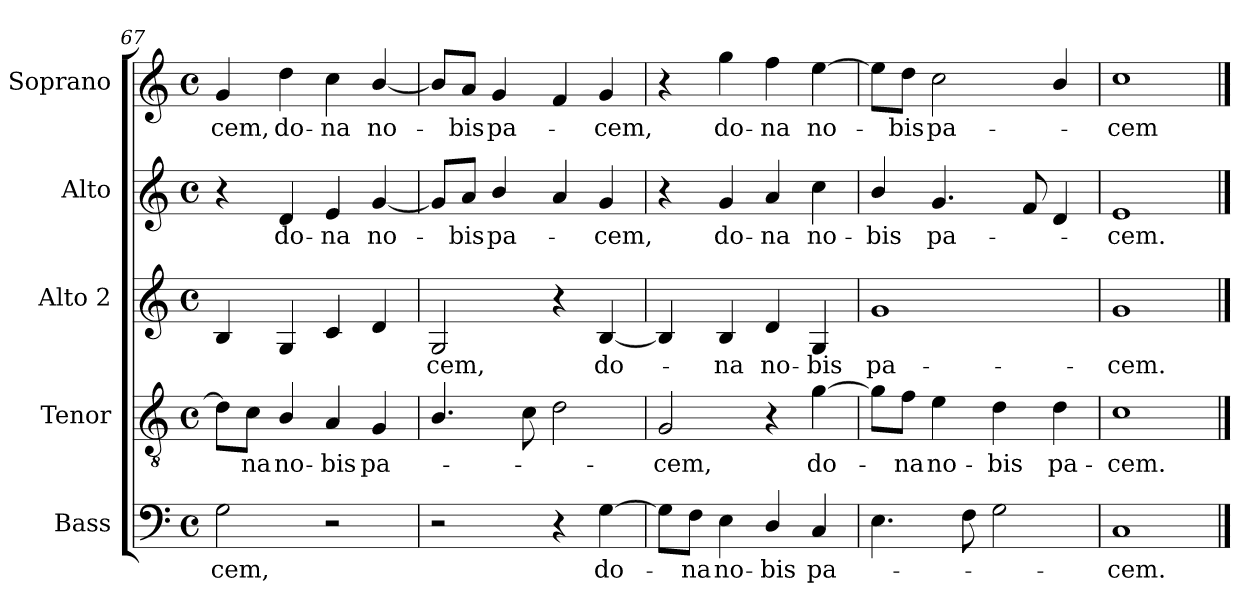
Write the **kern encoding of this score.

**kern	**text	**kern	**text	**kern	**text	**kern	**text	**kern	**text
*part5	*part5	*part4	*part4	*part3	*part3	*part2	*part2	*part1	*part1
*staff5	*staff5	*staff4	*staff4	*staff3	*staff3	*staff2	*staff2	*staff1	*staff1
*I"Bass	*	*I"Tenor	*	*I"Alto 2	*	*I"Alto	*	*I"Soprano	*
*I'B.	*	*I'T.	*	*I'A2.	*	*I'A.	*	*I'S.	*
*clefF4	*	*clefGv2	*	*clefG2	*	*clefG2	*	*clefG2	*
*	*	*ITrd7c12	*	*	*	*	*	*	*
*k[]	*	*k[]	*	*k[]	*	*k[]	*	*k[]	*
*C:	*	*C:	*	*C:	*	*C:	*	*C:	*
*M4/4	*	*M4/4	*	*M4/4	*	*M4/4	*	*M4/4	*
*met(c)	*	*met(c)	*	*met(c)	*	*met(c)	*	*met(c)	*
=67	=67	=67	=67	=67	=67	=67	=67	=67	=67
!	!LO:LY:b:color=#000000	!	!	!	!	!	!	!	!
!	!	!	!	!	!	!	!	!	!LO:LY:b:color=#000000
2Gi\	-cem,	8Di\L]	.	4Bi/	.	4r	.	4gi/	-cem,
!	!	!	!LO:LY:b:color=#000000	!	!	!	!	!	!
.	.	8Ci\J	-na	.	.	.	.	.	.
!	!	!	!LO:LY:b:color=#000000	!	!	!	!	!	!
!	!	!	!	!	!	!	!LO:LY:b:color=#000000	!	!
!	!	!	!	!	!	!	!	!	!LO:LY:b:color=#000000
.	.	4BBi/	no-	4Gi/	.	4di/	do-	4ddi\	do-
!	!	!	!LO:LY:b:color=#000000	!	!	!	!	!	!
!	!	!	!	!	!	!	!LO:LY:b:color=#000000	!	!
!	!	!	!	!	!	!	!	!	!LO:LY:b:color=#000000
2r	.	4AAi/	-bis	4ci/	.	4ei/	-na	4cci\	-na
!	!	!	!LO:LY:b:color=#000000	!	!	!	!	!	!
!	!	!	!	!	!	!	!LO:LY:b:color=#000000	!	!
!	!	!	!	!	!	!	!	!	!LO:LY:b:color=#000000
.	.	4GGi/	pa-	4di/	.	[4gi/	no-	[4bi/	no-
=68	=68	=68	=68	=68	=68	=68	=68	=68	=68
!	!	!	!	!	!LO:LY:b:color=#000000	!	!	!	!
2r	.	4.BBi/	.	2Gi/	-cem,	8gi/L]	.	8bi/L]	.
!	!	!	!	!	!	!	!LO:LY:b:color=#000000	!	!
!	!	!	!	!	!	!	!	!	!LO:LY:b:color=#000000
.	.	.	.	.	.	8ai/J	-bis	8ai/J	-bis
!	!	!	!	!	!	!	!LO:LY:b:color=#000000	!	!
!	!	!	!	!	!	!	!	!	!LO:LY:b:color=#000000
.	.	.	.	.	.	4bi/	pa-	4gi/	pa-
.	.	8Ci\	.	.	.	.	.	.	.
4r	.	2Di\	.	4r	.	4ai/	.	4fi/	.
!	!LO:LY:b:color=#000000	!	!	!	!	!	!	!	!
!	!	!	!	!	!LO:LY:b:color=#000000	!	!	!	!
!	!	!	!	!	!	!	!LO:LY:b:color=#000000	!	!
!	!	!	!	!	!	!	!	!	!LO:LY:b:color=#000000
[4Gi\	do-	.	.	[4Bi/	do-	4gi/	-cem,	4gi/	-cem,
=69	=69	=69	=69	=69	=69	=69	=69	=69	=69
!	!	!	!LO:LY:b:color=#000000	!	!	!	!	!	!
8Gi\L]	.	2GGi/	-cem,	4Bi/]	.	4r	.	4r	.
!	!LO:LY:b:color=#000000	!	!	!	!	!	!	!	!
8Fi\J	-na	.	.	.	.	.	.	.	.
!	!LO:LY:b:color=#000000	!	!	!	!	!	!	!	!
!	!	!	!	!	!LO:LY:b:color=#000000	!	!	!	!
!	!	!	!	!	!	!	!LO:LY:b:color=#000000	!	!
!	!	!	!	!	!	!	!	!	!LO:LY:b:color=#000000
4Ei\	no-	.	.	4Bi/	-na	4gi/	do-	4ggi\	do-
!	!LO:LY:b:color=#000000	!	!	!	!	!	!	!	!
!	!	!	!	!	!LO:LY:b:color=#000000	!	!	!	!
!	!	!	!	!	!	!	!LO:LY:b:color=#000000	!	!
!	!	!	!	!	!	!	!	!	!LO:LY:b:color=#000000
4Di/	-bis	4r	.	4di/	no-	4ai/	-na	4ffi\	-na
!	!LO:LY:b:color=#000000	!	!	!	!	!	!	!	!
!	!	!	!LO:LY:b:color=#000000	!	!	!	!	!	!
!	!	!	!	!	!LO:LY:b:color=#000000	!	!	!	!
!	!	!	!	!	!	!	!LO:LY:b:color=#000000	!	!
!	!	!	!	!	!	!	!	!	!LO:LY:b:color=#000000
4Ci/	pa-	[4Gi\	do-	4Gi/	-bis	4cci\	no-	[4eei\	no-
=70	=70	=70	=70	=70	=70	=70	=70	=70	=70
!	!	!	!	!	!LO:LY:b:color=#000000	!	!	!	!
!	!	!	!	!	!	!	!LO:LY:b:color=#000000	!	!
4.Ei\	.	8Gi\L]	.	1gi	pa-	4bi/	-bis	8eei\L]	.
!	!	!	!LO:LY:b:color=#000000	!	!	!	!	!	!
!	!	!	!	!	!	!	!	!	!LO:LY:b:color=#000000
.	.	8Fi\J	-na	.	.	.	.	8ddi\J	-bis
!	!	!	!LO:LY:b:color=#000000	!	!	!	!	!	!
!	!	!	!	!	!	!	!LO:LY:b:color=#000000	!	!
!	!	!	!	!	!	!	!	!	!LO:LY:b:color=#000000
.	.	4Ei\	no-	.	.	4.gi/	pa-	2cci\	pa-
8Fi\	.	.	.	.	.	.	.	.	.
!	!	!	!LO:LY:b:color=#000000	!	!	!	!	!	!
2Gi\	.	4Di\	-bis	.	.	.	.	.	.
.	.	.	.	.	.	8fi/	.	.	.
!	!	!	!LO:LY:b:color=#000000	!	!	!	!	!	!
.	.	4Di\	pa-	.	.	4di/	.	4bi/	.
=71	=71	=71	=71	=71	=71	=71	=71	=71	=71
!	!LO:LY:b:color=#000000	!	!	!	!	!	!	!	!
!	!	!	!LO:LY:b:color=#000000	!	!	!	!	!	!
!	!	!	!	!	!LO:LY:b:color=#000000	!	!	!	!
!	!	!	!	!	!	!	!LO:LY:b:color=#000000	!	!
!	!	!	!	!	!	!	!	!	!LO:LY:b:color=#000000
1Ci	-cem.	1Ci	-cem.	1gi	-cem.	1ei	-cem.	1cci	-cem
==	==	==	==	==	==	==	==	==	==
*-	*-	*-	*-	*-	*-	*-	*-	*-	*-
